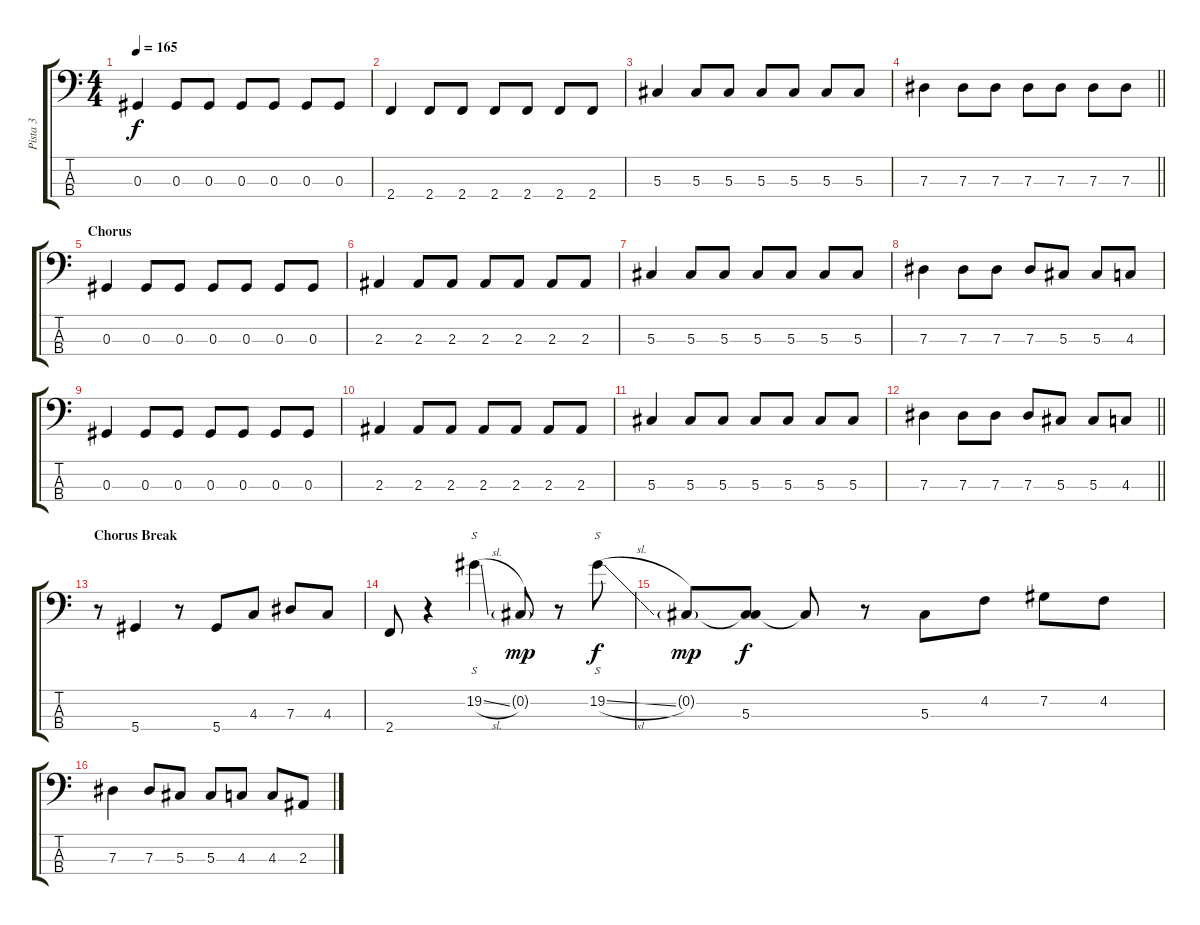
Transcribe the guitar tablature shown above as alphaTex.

\track ("Pista 3" "Pista 3") {instrument electricbassfinger}
\staff {score tabs}
\tuning (Gb2 Db2 Ab1 Eb1) {hide}
\ts (4 4)
\tempo 165
\clef f4
\ks c
0.3.4{dy f} 0.3.8 0.3.8 0.3.8 0.3.8 0.3.8 0.3.8 |
2.4.4 2.4.8 2.4.8 2.4.8 2.4.8 2.4.8 2.4.8 |
5.3.4 5.3.8 5.3.8 5.3.8 5.3.8 5.3.8 5.3.8 |
\barLineRight lightlight
7.3.4 7.3.8 7.3.8 7.3.8 7.3.8 7.3.8 7.3.8 |
\section ("" "Chorus")
0.3.4 0.3.8 0.3.8 0.3.8 0.3.8 0.3.8 0.3.8 |
2.3.4 2.3.8 2.3.8 2.3.8 2.3.8 2.3.8 2.3.8 |
5.3.4 5.3.8 5.3.8 5.3.8 5.3.8 5.3.8 5.3.8 |
7.3.4 7.3.8 7.3.8 7.3.8 5.3.8 5.3.8 4.3.8 |
0.3.4 0.3.8 0.3.8 0.3.8 0.3.8 0.3.8 0.3.8 |
2.3.4 2.3.8 2.3.8 2.3.8 2.3.8 2.3.8 2.3.8 |
5.3.4 5.3.8 5.3.8 5.3.8 5.3.8 5.3.8 5.3.8 |
\barLineRight lightlight
7.3.4 7.3.8 7.3.8 7.3.8 5.3.8 5.3.8 4.3.8 |
\section ("" "Chorus Break")
r.8 5.4.4 r.8 5.4.8 4.3.8 7.3.8 4.3.8 |
2.4.8 r.4 19.2{sl}.4{s} 0.2{g}.8{dy mp} r.8 19.2{sl}.8{s dy f} |
0.2{g}.8{dy mp} (0.2{t} 5.3).8{dy f} 5.3{t}.8 r.8 5.3.8 4.2.8 7.2.8 4.2.8 |
7.3.4 7.3.8 5.3.8 5.3.8 4.3.8 4.3.8 2.3.8
